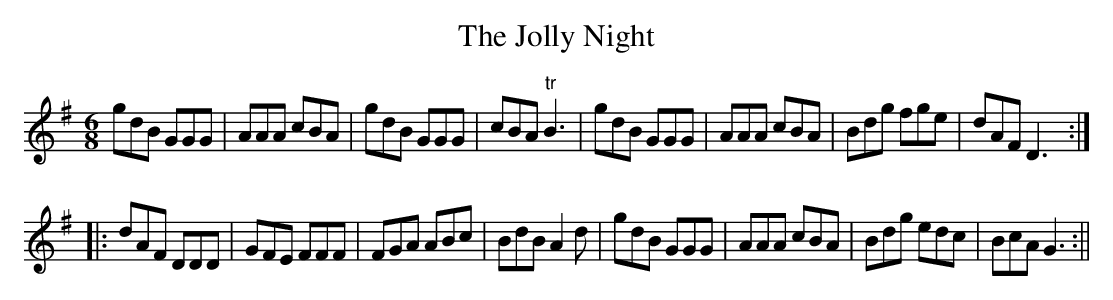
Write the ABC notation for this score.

X:1
T:Jolly Night, The
M:6/8
L:1/8
K:G
gdB GGG|AAA cBA|gdB GGG|cBA "tr"B3|gdB GGG|AAA cBA|Bdg fge|dAF D3:|
|:dAF DDD|GFE FFF|FGA ABc|BdB A2d|gdB GGG|AAA cBA|Bdg edc|BcA G3:||
